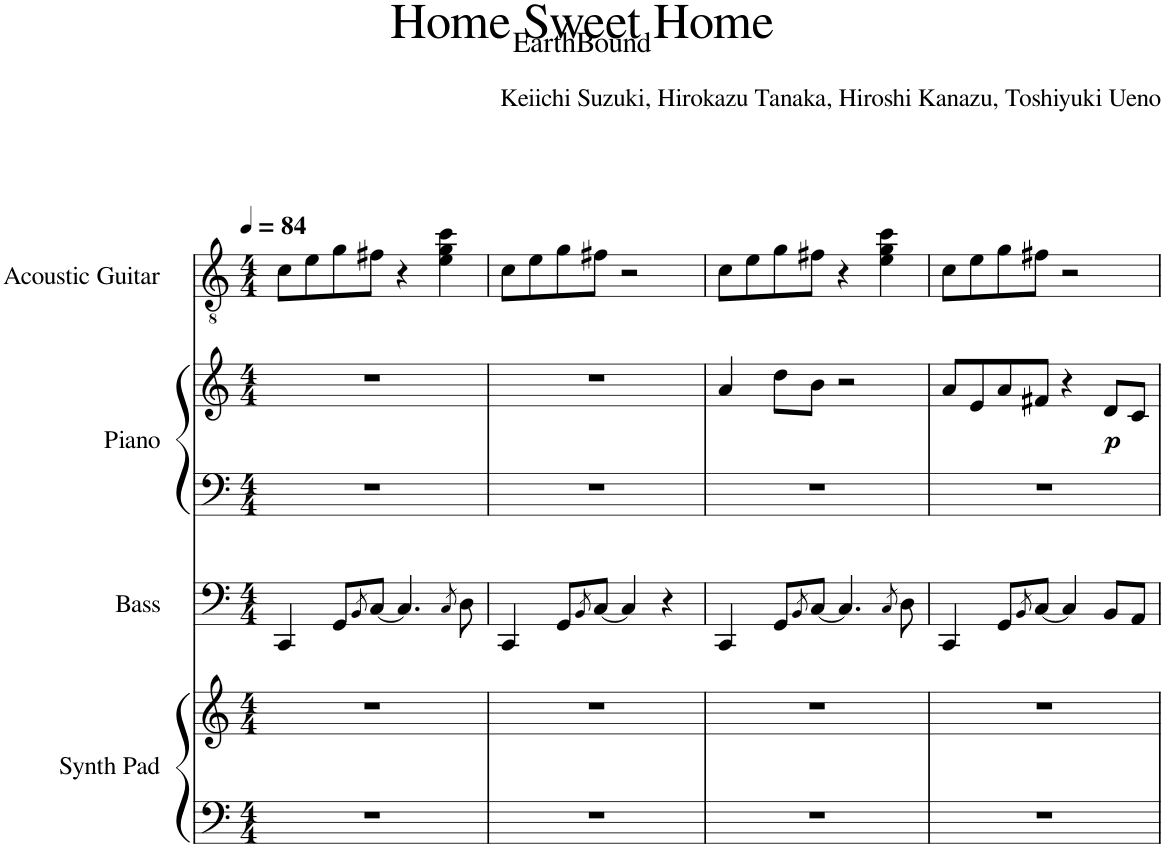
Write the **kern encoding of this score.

**kern	**kern	**kern	**kern	**kern	**dynam	**kern
*part4	*part4	*part3	*part2	*part2	*part2	*part1
*staff6	*staff5	*staff4	*staff3	*staff2	*staff2/3	*staff1
*I"Synth Pad	*	*I"Bass	*I"Piano	*	*	*I"Acoustic Guitar
*I'Synth.	*	*I'Bass	*I'Pno.	*	*	*I'Guit.
*clefF4	*clefG2	*clefF4	*clefF4	*clefG2	*	*clefGv2
*	*	*Trd7c12	*	*	*	*
*k[]	*k[]	*k[]	*k[]	*k[]	*	*k[]
*M4/4	*M4/4	*M4/4	*M4/4	*M4/4	*	*M4/4
*MM84	*MM84	*MM84	*MM84	*MM84	*	*MM84
=1	=1	=1	=1	=1	=1	=1
1r	1r	4CC/	1r	1r	.	8c\L
.	.	.	.	.	.	8e\
.	.	8GG/L	.	.	.	8g\
.	.	8qBB/	.	.	.	.
.	.	[8C/J	.	.	.	8f#X\J
.	.	4.C/]	.	.	.	4r
.	.	.	.	.	.	4e\ 4g\ 4cc\
.	.	8qC/	.	.	.	.
.	.	8D\	.	.	.	.
=2	=2	=2	=2	=2	=2	=2
1r	1r	4CC/	1r	1r	.	8c\L
.	.	.	.	.	.	8e\
.	.	8GG/L	.	.	.	8g\
.	.	8qBB/	.	.	.	.
.	.	[8C/J	.	.	.	8f#X\J
.	.	4C/]	.	.	.	2r
.	.	4r	.	.	.	.
=3	=3	=3	=3	=3	=3	=3
1r	1r	4CC/	1r	4a/	.	8c\L
.	.	.	.	.	.	8e\
.	.	8GG/L	.	8dd\L	.	8g\
.	.	8qBB/	.	.	.	.
.	.	[8C/J	.	8b\J	.	8f#X\J
.	.	4.C/]	.	2r	.	4r
.	.	.	.	.	.	4e\ 4g\ 4cc\
.	.	8qC/	.	.	.	.
.	.	8D\	.	.	.	.
=4	=4	=4	=4	=4	=4	=4
1r	1r	4CC/	1r	8a/L	.	8c\L
.	.	.	.	8e/	.	8e\
.	.	8GG/L	.	8a/	.	8g\
.	.	8qBB/	.	.	.	.
.	.	[8C/J	.	8f#X/J	.	8f#X\J
.	.	4C/]	.	4r	.	2r
!	!	!	!	!	!LO:DY:b	!
.	.	8BB/L	.	8d/L	p	.
.	.	8AA/J	.	8c/J	.	.
=	=	=	=	=	=	=
*-	*-	*-	*-	*-	*-	*-
